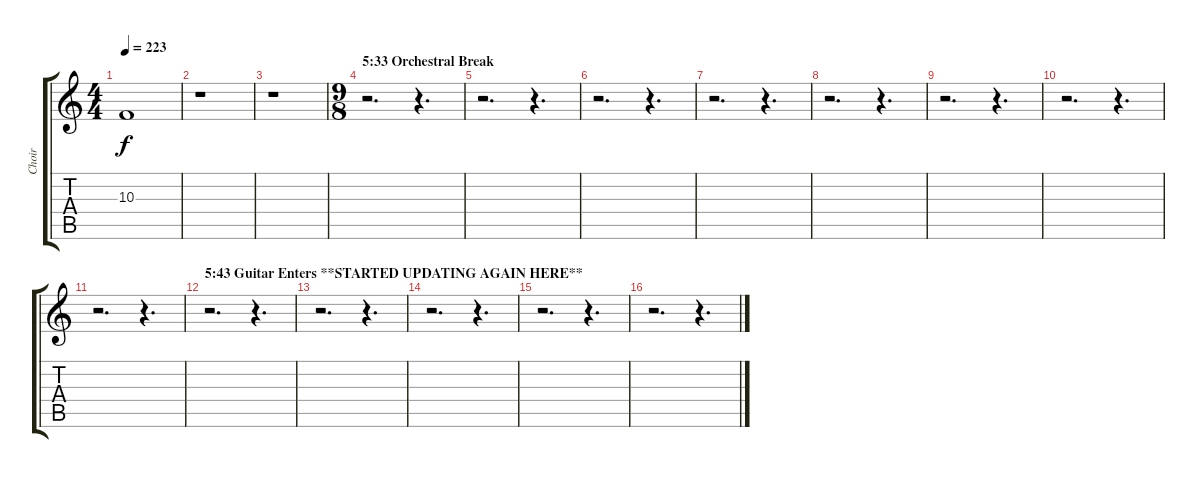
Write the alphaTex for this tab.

\track ("Choir" "Choir") {instrument choiraahs}
\staff {score tabs}
\tuning (E4 B3 G3 D3 A2 E2) {hide}
\ts (4 4)
\tempo 223
\clef g2
\ks c
10.3{t}.1{dy f} |
r.1 |
r.1 |
\ts (9 8)
\section ("" "5:33 Orchestral Break")
r.2{d} r.4{d} |
r.2{d} r.4{d} |
r.2{d} r.4{d} |
r.2{d} r.4{d} |
r.2{d} r.4{d} |
r.2{d} r.4{d} |
r.2{d} r.4{d} |
r.2{d} r.4{d} |
\section ("" "5:43 Guitar Enters **STARTED UPDATING AGAIN HERE**")
r.2{d} r.4{d} |
r.2{d} r.4{d} |
r.2{d} r.4{d} |
r.2{d} r.4{d} |
r.2{d} r.4{d}
